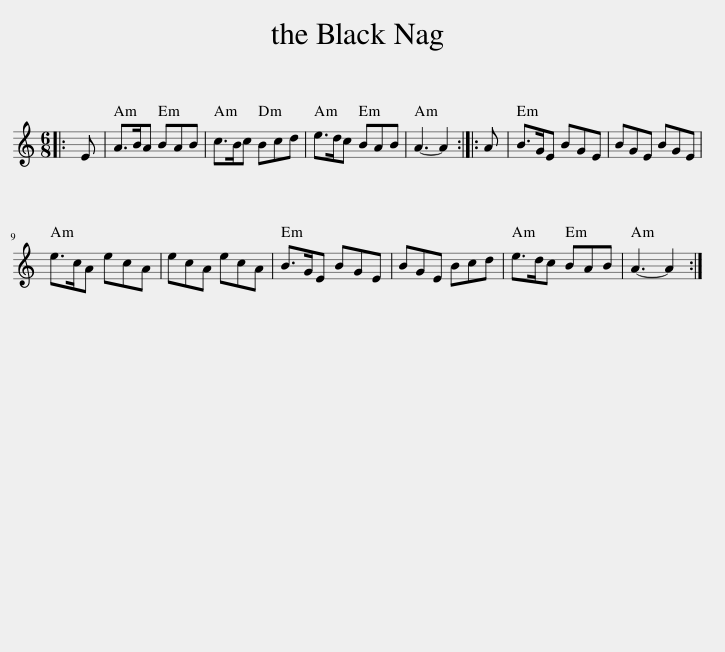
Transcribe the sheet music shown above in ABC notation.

X:1
L:1/8
M:6/8
I:linebreak $
K:C
V:1 treble
V:1
|: E | A>BA BAB | c>Bc Bcd | e>dc BAB | A3- A2 :: %5
 A | B>GE BGE | BGE BGE |$ e>cA ecA | ecA ecA | %10
 B>GE BGE | BGE Bcd | e>dc BAB | A3- A2 :| %14
